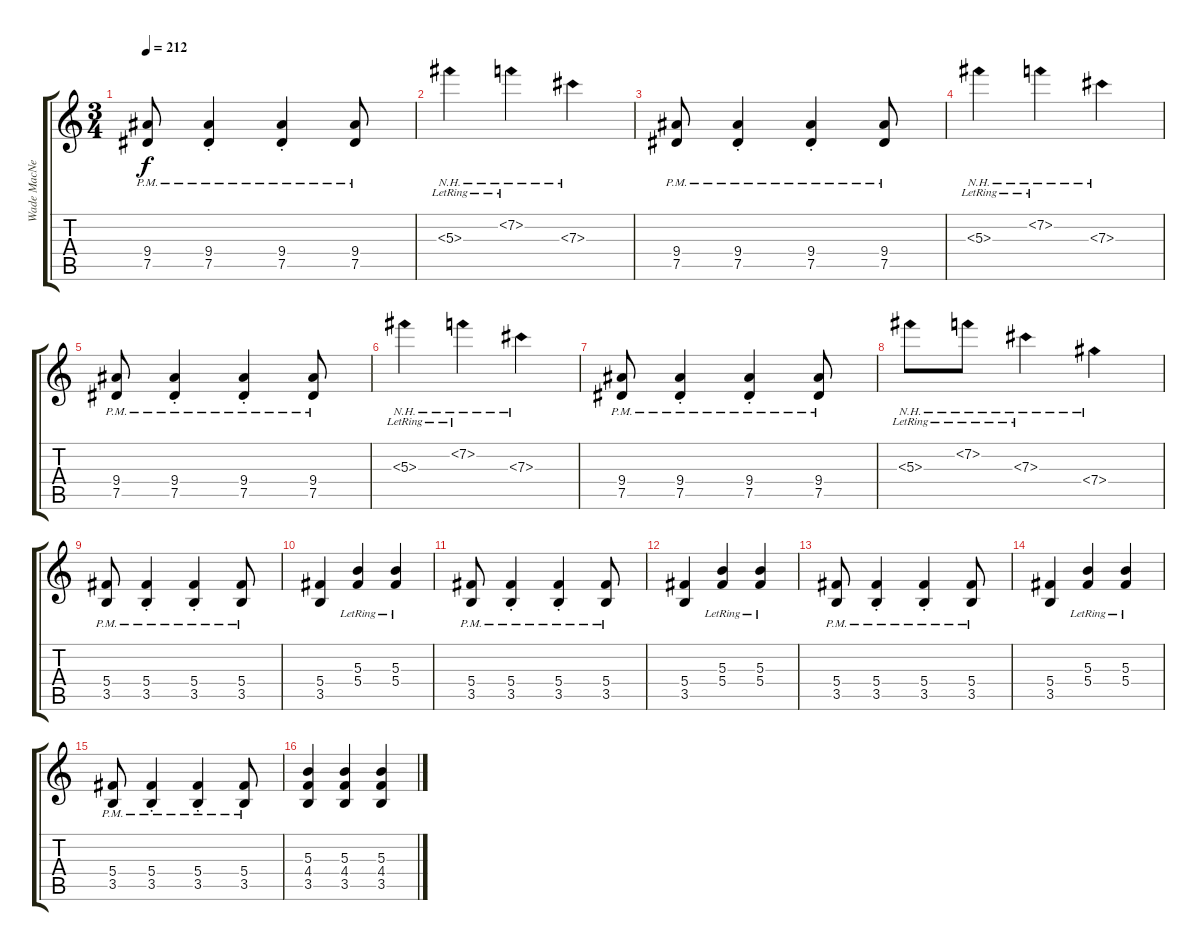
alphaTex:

\track ("Wade MacNeil" "Wade MacNe") {instrument distortionguitar}
\staff {score tabs}
\tuning (Eb4 Bb3 Gb3 Db3 Ab2 Eb2) {hide}
\ts (3 4)
\tempo 212
\clef g2
\ks c
(9.4{pm} 7.5).8{dy f} (9.4{pm} 7.5{st}).4 (9.4{pm} 7.5{st}).4 (9.4{pm} 7.5).8 |
5.3{nh lr}.4 7.2{nh lr}.4 7.3{nh}.4 |
(9.4{pm} 7.5).8 (9.4{pm} 7.5{st}).4 (9.4{pm} 7.5{st}).4 (9.4{pm} 7.5).8 |
5.3{nh lr}.4 7.2{nh lr}.4 7.3{nh}.4 |
(9.4{pm} 7.5).8 (9.4{pm} 7.5{st}).4 (9.4{pm} 7.5{st}).4 (9.4{pm} 7.5).8 |
5.3{nh lr}.4 7.2{nh lr}.4 7.3{nh}.4 |
(9.4{pm} 7.5).8 (9.4{pm} 7.5{st}).4 (9.4{pm} 7.5{st}).4 (9.4{pm} 7.5).8 |
5.3{nh lr}.8 7.2{nh lr}.8 7.3{nh lr}.4 7.4{nh}.4 |
(5.4{pm} 3.5).8 (5.4{pm} 3.5{st}).4 (5.4{pm} 3.5{st}).4 (5.4{pm} 3.5).8 |
(5.4 3.5).4 (5.3 5.4{lr}).4 (5.3 5.4{lr}).4 |
(5.4{pm} 3.5).8 (5.4{pm} 3.5{st}).4 (5.4{pm} 3.5{st}).4 (5.4{pm} 3.5).8 |
(5.4 3.5).4 (5.3 5.4{lr}).4 (5.3 5.4{lr}).4 |
(5.4{pm} 3.5).8 (5.4{pm} 3.5{st}).4 (5.4{pm} 3.5{st}).4 (5.4{pm} 3.5).8 |
(5.4 3.5).4 (5.3{lr} 5.4{lr}).4 (5.3{lr} 5.4{lr}).4 |
(5.4{pm} 3.5).8 (5.4{pm} 3.5{st}).4 (5.4{pm} 3.5{st}).4 (5.4{pm} 3.5).8 |
(5.3 4.4 3.5).4 (5.3 4.4 3.5).4 (5.3 4.4 3.5).4
